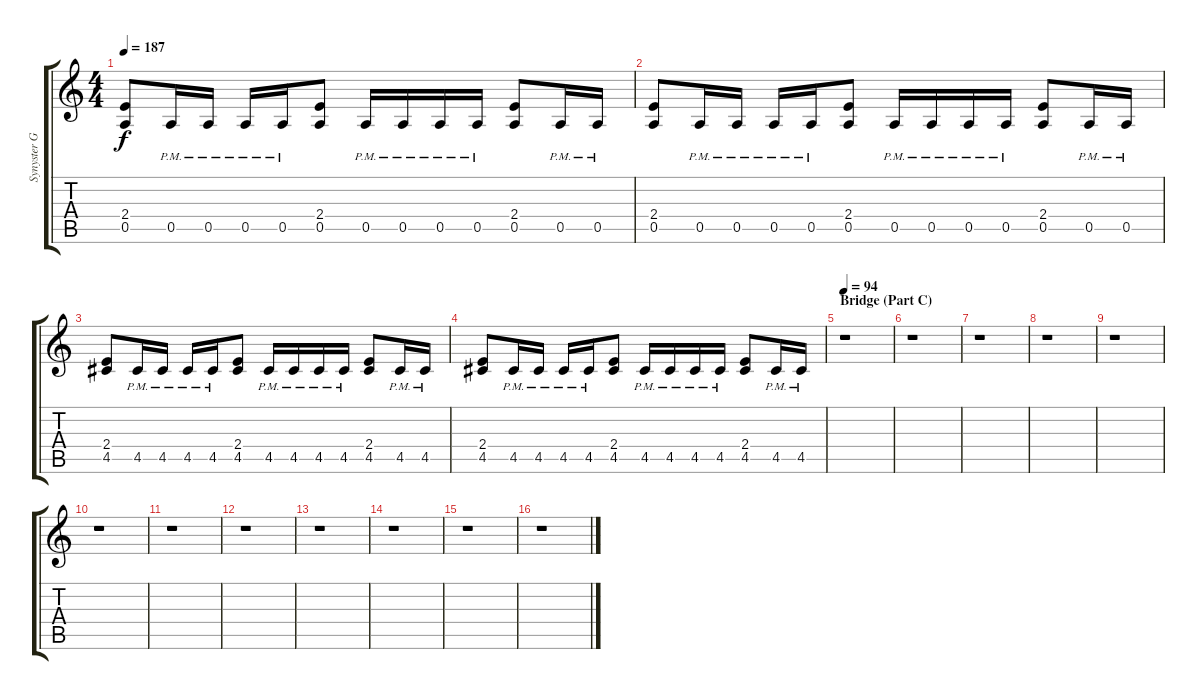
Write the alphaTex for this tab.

\track ("Synyster Gates (Rhythm)" "Synyster G") {instrument distortionguitar}
\staff {score tabs}
\tuning (E4 B3 G3 D3 A2 D2) {hide}
\ts (4 4)
\tempo 187
\clef g2
\ks c
(2.4 0.5).8{dy f} 0.5{pm}.16 0.5{pm}.16 0.5{pm}.16 0.5{pm}.16 (2.4 0.5).8 0.5{pm}.16 0.5{pm}.16 0.5{pm}.16 0.5{pm}.16 (2.4 0.5).8 0.5{pm}.16 0.5{pm}.16 |
(2.4 0.5).8 0.5{pm}.16 0.5{pm}.16 0.5{pm}.16 0.5{pm}.16 (2.4 0.5).8 0.5{pm}.16 0.5{pm}.16 0.5{pm}.16 0.5{pm}.16 (2.4 0.5).8 0.5{pm}.16 0.5{pm}.16 |
(2.4 4.5).8 4.5{pm}.16 4.5{pm}.16 4.5{pm}.16 4.5{pm}.16 (2.4 4.5).8 4.5{pm}.16 4.5{pm}.16 4.5{pm}.16 4.5{pm}.16 (2.4 4.5).8 4.5{pm}.16 4.5{pm}.16 |
(2.4 4.5).8 4.5{pm}.16 4.5{pm}.16 4.5{pm}.16 4.5{pm}.16 (2.4 4.5).8 4.5{pm}.16 4.5{pm}.16 4.5{pm}.16 4.5{pm}.16 (2.4 4.5).8 4.5{pm}.16 4.5{pm}.16 |
\section ("" "Bridge (Part C)")
\tempo 94
r.1 |
r.1 |
r.1 |
r.1 |
r.1 |
r.1 |
r.1 |
r.1 |
r.1 |
r.1 |
r.1 |
r.1
